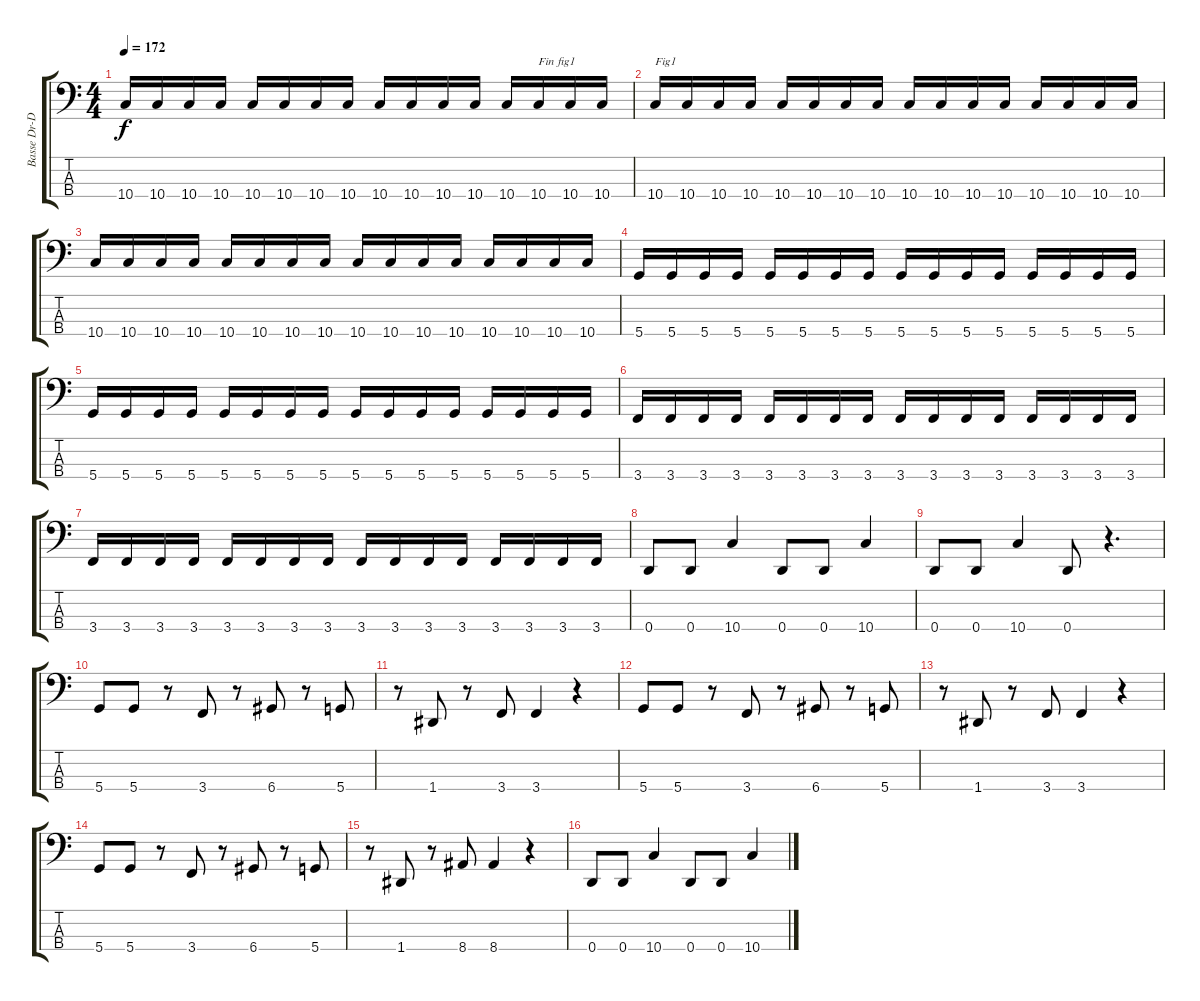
\track ("Basse Dr-D" "Basse Dr-D") {instrument electricbasspick}
\staff {score tabs}
\tuning (G2 D2 A1 D1) {hide}
\ts (4 4)
\tempo 172
\clef f4
\ks c
10.4.16{dy f} 10.4.16 10.4.16 10.4.16 10.4.16 10.4.16 10.4.16 10.4.16 10.4.16 10.4.16 10.4.16 10.4.16 10.4.16 10.4.16{txt "Fin fig1"} 10.4.16 10.4.16 |
10.4.16{txt "Fig1"} 10.4.16 10.4.16 10.4.16 10.4.16 10.4.16 10.4.16 10.4.16 10.4.16 10.4.16 10.4.16 10.4.16 10.4.16 10.4.16 10.4.16 10.4.16 |
10.4.16 10.4.16 10.4.16 10.4.16 10.4.16 10.4.16 10.4.16 10.4.16 10.4.16 10.4.16 10.4.16 10.4.16 10.4.16 10.4.16 10.4.16 10.4.16 |
5.4.16 5.4.16 5.4.16 5.4.16 5.4.16 5.4.16 5.4.16 5.4.16 5.4.16 5.4.16 5.4.16 5.4.16 5.4.16 5.4.16 5.4.16 5.4.16 |
5.4.16 5.4.16 5.4.16 5.4.16 5.4.16 5.4.16 5.4.16 5.4.16 5.4.16 5.4.16 5.4.16 5.4.16 5.4.16 5.4.16 5.4.16 5.4.16 |
3.4.16 3.4.16 3.4.16 3.4.16 3.4.16 3.4.16 3.4.16 3.4.16 3.4.16 3.4.16 3.4.16 3.4.16 3.4.16 3.4.16 3.4.16 3.4.16 |
3.4.16 3.4.16 3.4.16 3.4.16 3.4.16 3.4.16 3.4.16 3.4.16 3.4.16 3.4.16 3.4.16 3.4.16 3.4.16 3.4.16 3.4.16 3.4.16 |
0.4.8 0.4.8 10.4.4 0.4.8 0.4.8 10.4.4 |
0.4.8 0.4.8 10.4.4 0.4.8 r.4{d} |
5.4.8 5.4.8 r.8 3.4.8 r.8 6.4.8 r.8 5.4.8 |
r.8 1.4.8 r.8 3.4.8 3.4.4 r.4 |
5.4.8 5.4.8 r.8 3.4.8 r.8 6.4.8 r.8 5.4.8 |
r.8 1.4.8 r.8 3.4.8 3.4.4 r.4 |
5.4.8 5.4.8 r.8 3.4.8 r.8 6.4.8 r.8 5.4.8 |
r.8 1.4.8 r.8 8.4.8 8.4.4 r.4 |
0.4.8 0.4.8 10.4.4 0.4.8 0.4.8 10.4.4
